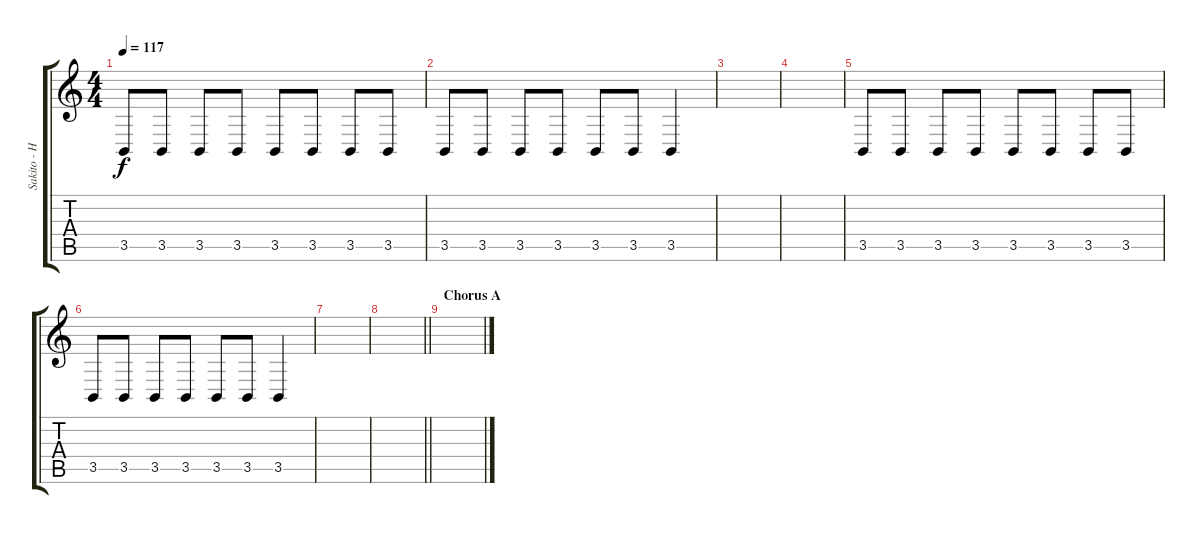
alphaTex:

\track ("Sakito - Hot Whisper" "Sakito - H") {instrument lead6voice}
\staff {score tabs}
\tuning (Eb4 Bb3 Gb3 Db3 Ab2 Eb2) {hide}
\ts (4 4)
\tempo 117
\clef g2
\ks c
3.5.8{dy f balance 1} 3.5.8 3.5.8 3.5.8 3.5.8 3.5.8 3.5.8 3.5.8 |
3.5.8 3.5.8 3.5.8 3.5.8 3.5.8 3.5.8 3.5.4 |
|
|
3.5.8{balance 15} 3.5.8 3.5.8 3.5.8 3.5.8 3.5.8 3.5.8 3.5.8 |
3.5.8 3.5.8 3.5.8 3.5.8 3.5.8 3.5.8 3.5.4 |
|
\barLineRight lightlight
|
\section ("" "Chorus A")
